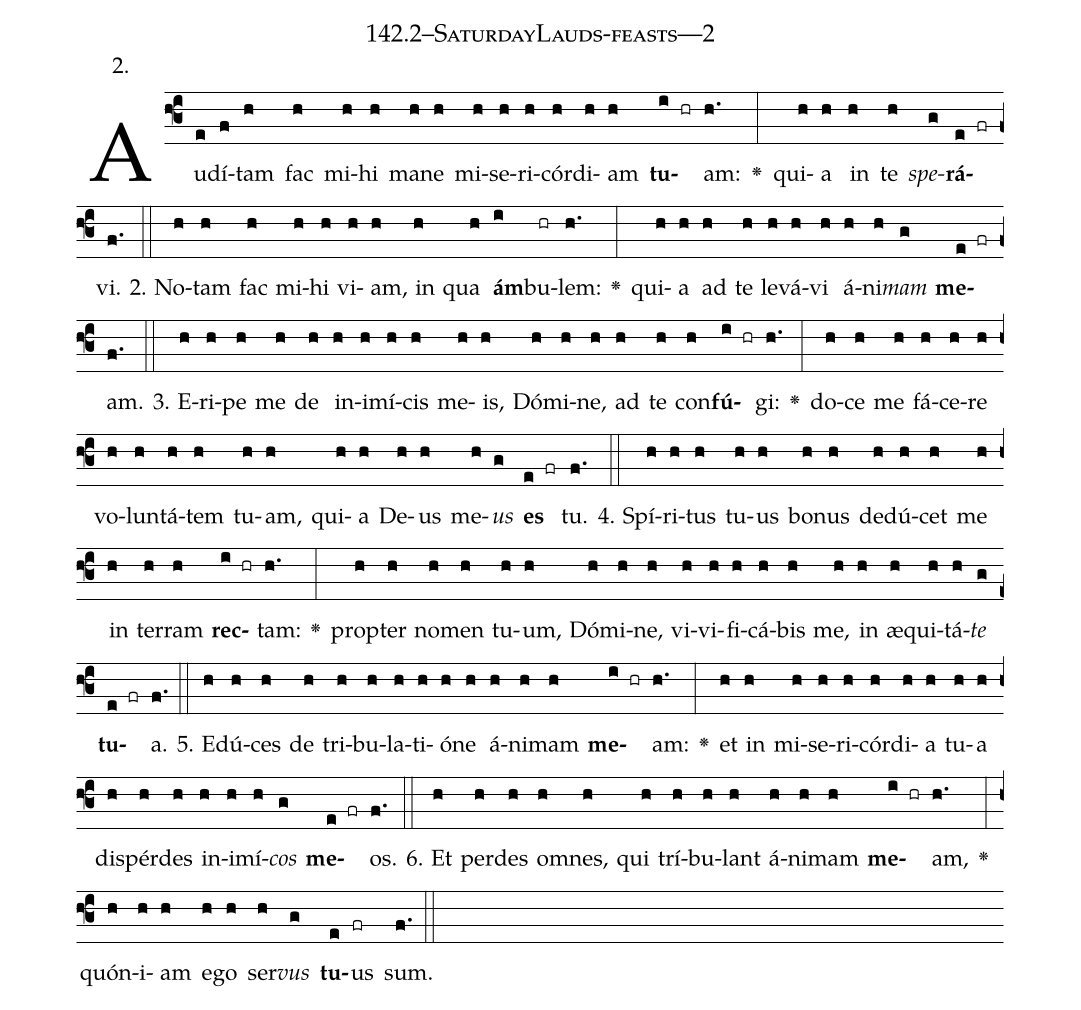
name: 142.2--SaturdayLauds-feasts---2;
annotation: 2.;
%%
(f3)Au(e)dí(f)tam(h) fac(h) mi(h)hi(h) ma(h)ne(h) mi(h)se(h)ri(h)cór(h)di(h)am(h) <b>tu</b>(i hr)am:(h.) <v>\greheightstar</v>(:) qui(h)a(h) in(h) te(h) <i>spe</i>(g)<b>rá</b>(e fr)vi.(f.) (::)
2. No(h)tam(h) fac(h) mi(h)hi(h) vi(h)am,(h) in(h) qua(h) <b>ám</b>(i)bu(hr)lem:(h.) <v>\greheightstar</v>(:) qui(h)a(h) ad(h) te(h) le(h)vá(h)vi(h) á(h)ni(h)<i>mam</i>(g) <b>me</b>(e fr)am.(f.) (::)
3. E(h)ri(h)pe(h) me(h) de(h) in(h)i(h)mí(h)cis(h) me(h)is,(h) Dó(h)mi(h)ne,(h) ad(h) te(h) con(h)<b>fú</b>(i hr)gi:(h.) <v>\greheightstar</v>(:) do(h)ce(h) me(h) fá(h)ce(h)re(h) vo(h)lun(h)tá(h)tem(h) tu(h)am,(h) qui(h)a(h) De(h)us(h) me(h)<i>us</i>(g) <b>es</b>(e fr) tu.(f.) (::)
4. Spí(h)ri(h)tus(h) tu(h)us(h) bo(h)nus(h) de(h)dú(h)cet(h) me(h) in(h) ter(h)ram(h) <b>rec</b>(i hr)tam:(h.) <v>\greheightstar</v>(:) prop(h)ter(h) no(h)men(h) tu(h)um,(h) Dó(h)mi(h)ne,(h) vi(h)vi(h)fi(h)cá(h)bis(h) me,(h) in(h) æ(h)qui(h)tá(h)<i>te</i>(g) <b>tu</b>(e fr)a.(f.) (::)
5. E(h)dú(h)ces(h) de(h) tri(h)bu(h)la(h)ti(h)ó(h)ne(h) á(h)ni(h)mam(h) <b>me</b>(i hr)am:(h.) <v>\greheightstar</v>(:) et(h) in(h) mi(h)se(h)ri(h)cór(h)di(h)a(h) tu(h)a(h) dis(h)pér(h)des(h) in(h)i(h)mí(h)<i>cos</i>(g) <b>me</b>(e fr)os.(f.) (::)
6. Et(h) per(h)des(h) om(h)nes,(h) qui(h) trí(h)bu(h)lant(h) á(h)ni(h)mam(h) <b>me</b>(i hr)am,(h.) <v>\greheightstar</v>(:) quón(h)i(h)am(h) e(h)go(h) ser(h)<i>vus</i>(g) <b>tu</b>(e)us(fr) sum.(f.) (::)
